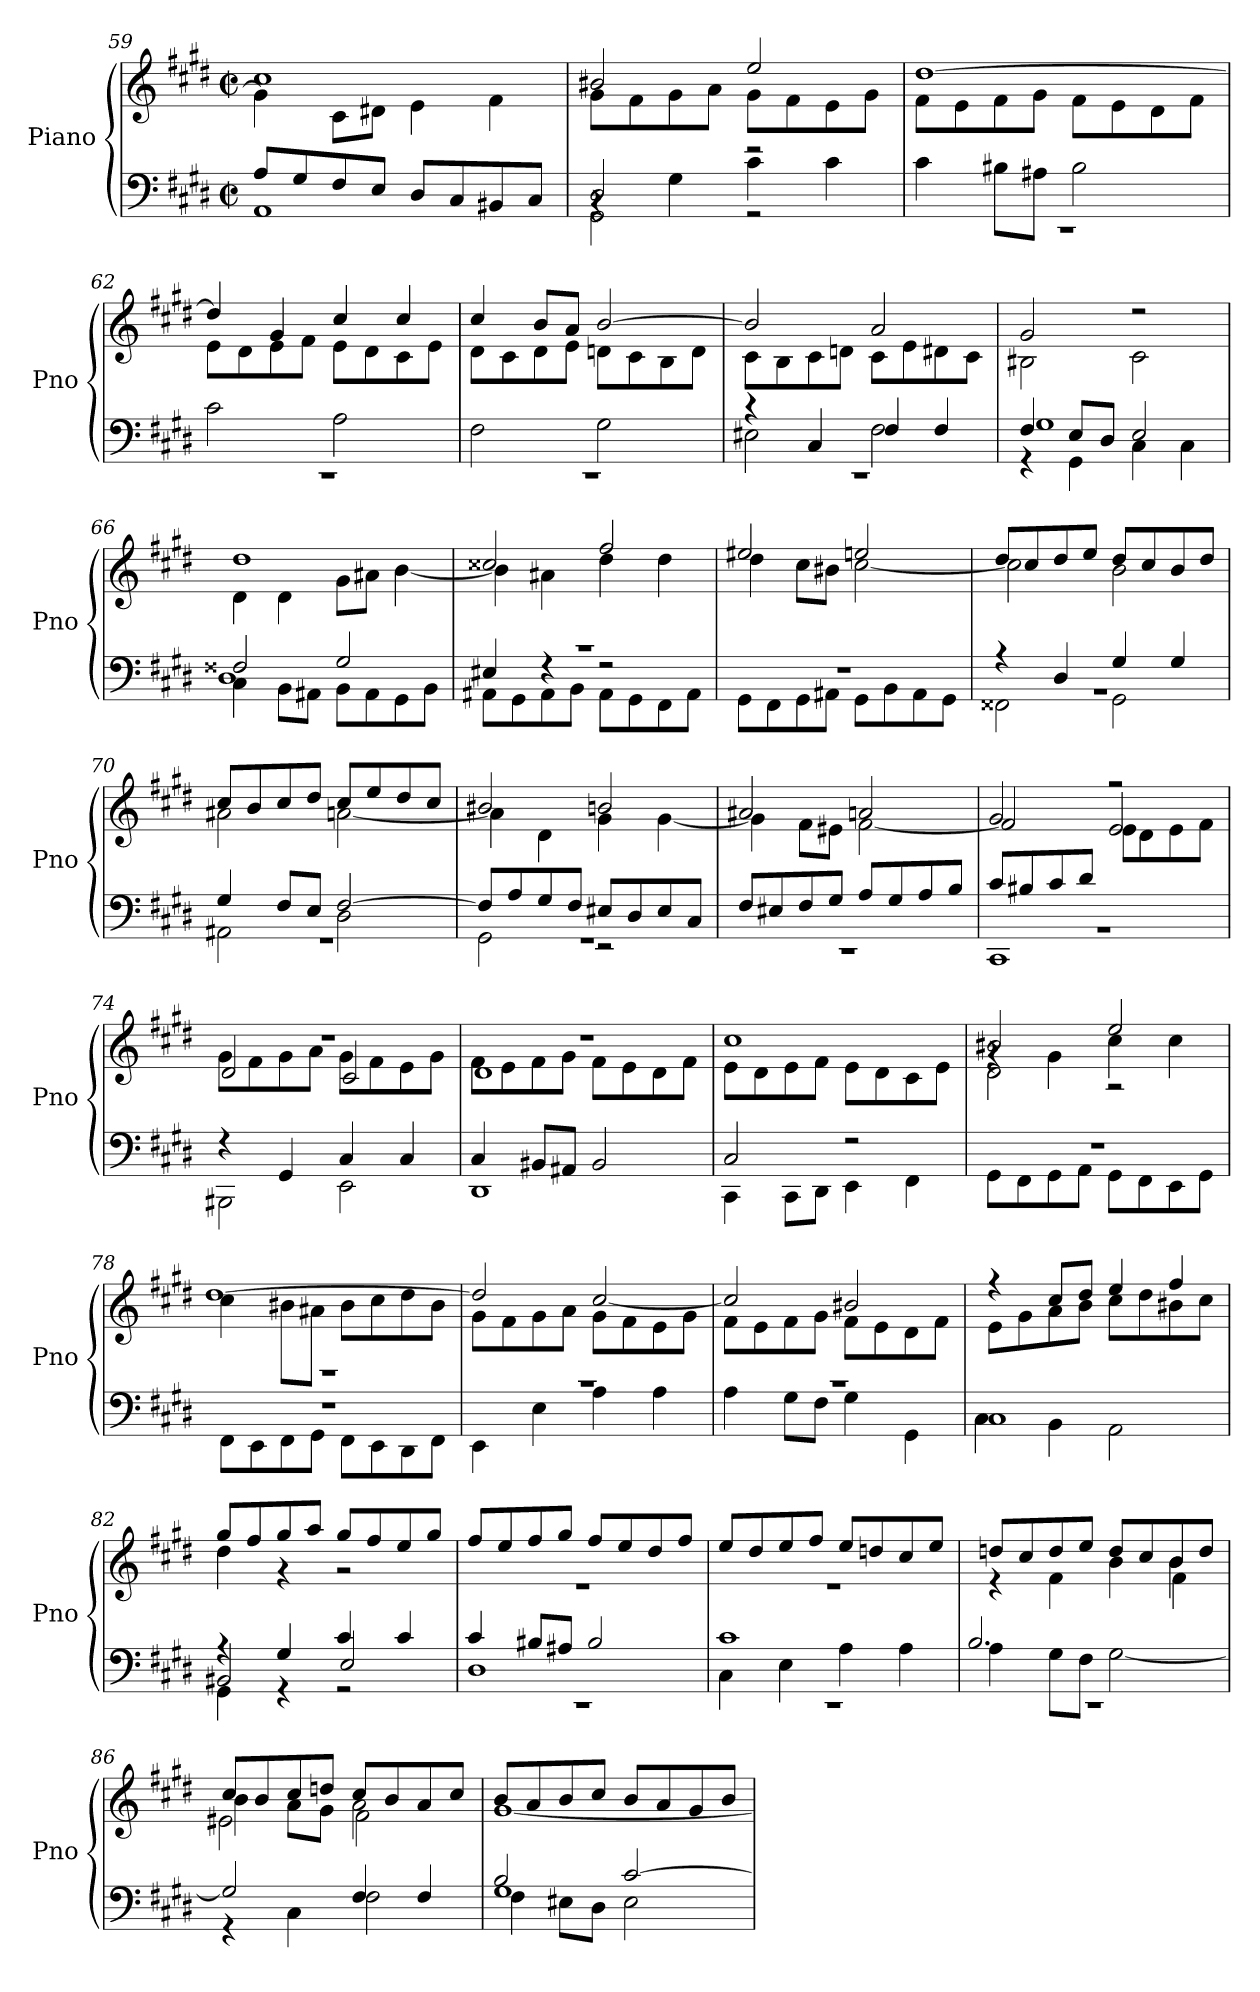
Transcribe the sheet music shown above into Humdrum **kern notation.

**kern	**kern
*part1	*part1
*staff2	*staff1
*I"Piano	*
*I'Pno	*
*clefF4	*clefG2
*k[f#c#g#d#]	*k[f#c#g#d#]
*E:	*E:
*M2/2	*M2/2
*met(c|)	*met(c|)
=59	=59
*^	*^
8A/L	1AA	1cc#	4g#\]
8G#/	.	.	.
8F#/	.	.	8c#\L
8E/J	.	.	8d#X\J
8D#/L	.	.	4e\
8C#/	.	.	.
8BB#X/	.	.	4f#\
8C#/J	.	.	.
=60	=60	=60	=60
*	*^	*	*
2D#/	2GG#\	4rBB	2b#X/	8g#\L
.	.	.	.	8f#\
.	.	4G#\	.	8g#\
.	.	.	.	8a\J
2re	2rGG	4c#\	2ee/	8g#\L
.	.	.	.	8f#\
.	.	4c#\	.	8e\
.	.	.	.	8g#\J
*	*v	*v	*	*
!!LO:LB:g=z	!!
=61	=61	=61	=61
1rEE	4c#\	[1dd#	8f#\L
.	.	.	8e\
.	8B#X\L	.	8f#\
.	8A#X\J	.	8g#\J
.	2B#\	.	8f#\L
.	.	.	8e\
.	.	.	8d#\
.	.	.	8f#\J
=62	=62	=62	=62
1rEE	2c#\	4dd#/]	8e\L
.	.	.	8d#\
.	.	4g#/	8e\
.	.	.	8f#\J
.	2A\	4cc#/	8e\L
.	.	.	8d#\
.	.	4cc#/	8c#\
.	.	.	8e\J
=63	=63	=63	=63
1rEE	2F#\	4cc#/	8d#\L
.	.	.	8c#\
.	.	8b/L	8d#\
.	.	8a/J	8e\J
.	2G#\	[2b/	8dn\L
.	.	.	8c#\
.	.	.	8B\
.	.	.	8d\J
=64	=64	=64	=64
*	*^	*	*
1rEE	2E#X\	4rc	2b/]	8c#\L
.	.	.	.	8B\
.	.	4C#/	.	8c#\
.	.	.	.	8dn\J
.	2F#\	4F#/	2a/	8c#\L
.	.	.	.	8e\
.	.	4F#/	.	8d#X\
.	.	.	.	8c#\J
=65	=65	=65	=65	=65
4F#/	4rGG	1G#	2g#/	2B#X\
8E/L	4GG#\	.	.	.
8D#/J	.	.	.	.
2E/	4C#\	.	2rdd	2c#\
.	4C#\	.	.	.
!!LO:PB:g=z	!!
=66	=66	=66	=66	=66
2F##X/	4C#\	1D#	1dd#	4d#\
.	8BB\L	.	.	4d#\
.	8AA#X\J	.	.	.
2G#/	8BB\L	.	.	8g#\L
.	8AA#\	.	.	8a#X\J
.	8GG#\	.	.	[4b\
.	8BB\J	.	.	.
=67	=67	=67	=67	=67
1rc	8AA#X\L	4E#X/	2cc##X/	4b\]
.	8GG#\	.	.	.
.	8AA#\	4rF	.	4a#X\
.	8BB\J	.	.	.
.	8AA#\L	2rF	2ff#/	4dd#\
.	8GG#\	.	.	.
.	8FF#\	.	.	4dd#\
.	8AA#\J	.	.	.
*	*v	*v	*	*
=68	=68	=68	=68
1rF	8GG#\L	2ee#X/	4dd#\
.	8FF#\	.	.
.	8GG#\	.	8cc#\L
.	8AA#X\J	.	8b#X\J
.	8GG#\L	2een/	[2cc#\
.	8BB\	.	.
.	8AA#\	.	.
.	8GG#\J	.	.
=69	=69	=69	=69
*	*^	*	*
1rBB	2FF##X\	4rA	8dd#/L	2cc#\]
.	.	.	8cc#/	.
.	.	4D#/	8dd#/	.
.	.	.	8ee/J	.
.	2GG#\	4G#/	8dd#/L	2b\
.	.	.	8cc#/	.
.	.	4G#/	8b/	.
.	.	.	8dd#/J	.
=70	=70	=70	=70	=70
1rGG	2AA#X\	4G#/	8cc#/L	2a#X\
.	.	.	8b/	.
.	.	8F#/L	8cc#/	.
.	.	8E/J	8dd#/J	.
.	2D#\	[2F#/	8cc#/L	[2an\
.	.	.	8ee/	.
.	.	.	8dd#/	.
.	.	.	8cc#/J	.
!!LO:LB:g=z	!!
=71	=71	=71	=71	=71
1rGG	2GG#\	8F#/L]	2b#X/	4a\]
.	.	8A/	.	.
.	.	8G#/	.	4d#\
.	.	8F#/J	.	.
.	2rEE	8E#X/L	2bn/	4g#\
.	.	8D#/	.	.
.	.	8E#/	.	[4g#\
.	.	8C#/J	.	.
*	*v	*v	*	*
=72	=72	=72	=72
1rEE	8F#/L	2a#X/	4g#\]
.	8E#X/	.	.
.	8F#/	.	8f#\L
.	8G#/J	.	8e#X\J
.	8A/L	2an/	[2f#\
.	8G#/	.	.
.	8A/	.	.
.	8B/J	.	.
=73	=73	=73	=73
*	*^	*	*^
8c#/L	1rBB	1CC#	2g#/	2f#/]	2ryy
8B#X/	.	.	.	.	.
8c#/	.	.	.	.	.
8d#/J	.	.	.	.	.
2ryy	.	.	2rff	2e/	8e\L
.	.	.	.	.	8d#\
.	.	.	.	.	8e\
.	.	.	.	.	8f#\J
*	*v	*v	*	*	*
=74	=74	=74	=74	=74
4rF	2BBB#X\	1rdd	8g#\L	2d#/
.	.	.	8f#\	.
4GG#/	.	.	8g#\	.
.	.	.	8a\J	.
4C#/	2EE\	.	8g#\L	2c#/
.	.	.	8f#\	.
4C#/	.	.	8e\	.
.	.	.	8g#\J	.
=75	=75	=75	=75	=75
4C#/	1DD#	1rdd	8f#\L	1d#
.	.	.	8e\	.
8BB#X/L	.	.	8f#\	.
8AA#X/J	.	.	8g#\J	.
2BB#/	.	.	8f#\L	.
.	.	.	8e\	.
.	.	.	8d#\	.
.	.	.	8f#\J	.
*	*	*	*v	*v
!!LO:LB:g=z
=76	=76	=76	=76
2C#/	4CC#\	1cc#	8e\L
.	.	.	8d#\
.	8CC#\L	.	8e\
.	8DD#\J	.	8f#\J
2rF	4EE\	.	8e\L
.	.	.	8d#\
.	4FF#\	.	8c#\
.	.	.	8e\J
=77	=77	=77	=77
*	*	*	*^
1rF	8GG#\L	2b#X/	2d#\	4rg
.	8FF#\	.	.	.
.	8GG#\	.	.	4g#\
.	8AA\J	.	.	.
.	8GG#\L	2ee/	2rA	4cc#\
.	8FF#\	.	.	.
.	8EE\	.	.	4cc#\
.	8GG#\J	.	.	.
=78	=78	=78	=78	=78
1rF	8FF#\L	1rD	4cc#\	[1dd#
.	8EE\	.	.	.
.	8FF#\	.	8b#X\L	.
.	8GG#\J	.	8a#X\J	.
.	8FF#\L	.	8b#\L	.
.	8EE\	.	8cc#\	.
.	8DD#\	.	8dd#\	.
.	8FF#\J	.	8b#\J	.
*	*	*	*v	*v
=79	=79	=79	=79
1rc	4EE\	8g#\L	2dd#/]
.	.	8f#\	.
.	4E\	8g#\	.
.	.	8a\J	.
.	4A\	8g#\L	[2cc#/
.	.	8f#\	.
.	4A\	8e\	.
.	.	8g#\J	.
=80	=80	=80	=80
1rc	4A\	8f#\L	2cc#/]
.	.	8e\	.
.	8G#\L	8f#\	.
.	8F#\J	8g#\J	.
.	4G#\	8f#\L	2b#X/
.	.	8e\	.
.	4GG#\	8d#\	.
.	.	8f#\J	.
!!LO:LB:g=z	!!
=81	=81	=81	=81
1C#	4C#\	4rff	8e\L
.	.	.	8g#\
.	4BB\	8cc#/L	8a\
.	.	8dd#/J	8b\J
.	2AA\	4ee/	8cc#\L
.	.	.	8dd#\
.	.	4ff#/	8b#X\
.	.	.	8cc#\J
=82	=82	=82	=82
*	*^	*	*
4rA	4GG#\	2BB#X/	8gg#/L	4dd#\
.	.	.	8ff#/	.
4G#/	4rGG	.	8gg#/	4rg
.	.	.	8aa/J	.
4c#/	2rGG	2E/	8gg#/L	2rg
.	.	.	8ff#/	.
4c#/	.	.	8ee/	.
.	.	.	8gg#/J	.
=83	=83	=83	=83	=83
1rEE	1D#	4c#/	1re	8ff#/L
.	.	.	.	8ee/
.	.	8B#X/L	.	8ff#/
.	.	8A#X/J	.	8gg#/J
.	.	2B#/	.	8ff#/L
.	.	.	.	8ee/
.	.	.	.	8dd#/
.	.	.	.	8ff#/J
=84	=84	=84	=84	=84
1rEE	4C#\	1c#	1re	8ee/L
.	.	.	.	8dd#/
.	4E\	.	.	8ee/
.	.	.	.	8ff#/J
.	4A\	.	.	8ee/L
.	.	.	.	8ddn/
.	4A\	.	.	8cc#/
.	.	.	.	8ee/J
=85	=85	=85	=85	=85
*	*	*	*	*^
1rEE	4A\	2.B/	8ddn/L	4re	2.ryy
.	.	.	8cc#/	.	.
.	8G#\L	.	8dd/	4f#\	.
.	8F#\J	.	8ee/J	.	.
.	[2G#\	.	8dd/L	4b\	.
.	.	.	8cc#/	.	.
.	.	4ryy	8b/	4b\	4f#\
.	.	.	8dd/J	.	.
*	*v	*v	*	*	*
!!LO:LB:g=z	!!	!!
=86	=86	=86	=86	=86
4rGG	2G#/]	8cc#/L	4b\	2e#X\
.	.	8b/	.	.
4C#\	.	8cc#/	8a\L	.
.	.	8ddn/J	8g#\J	.
4F#/	2F#\	8cc#/L	2a\	2f#\
.	.	8b/	.	.
4F#/	.	8a/	.	.
.	.	8cc#/J	.	.
*	*	*	*v	*v
=87	=87	=87	=87
*	*^	*	*
2B/	1G#	4F#\	8b/L	[1g#
.	.	.	8a/	.
.	.	8E#X\L	8b/	.
.	.	8D#\J	8cc#/J	.
[2c#/	.	2E#\	8b/L	.
.	.	.	8a/	.
.	.	.	8g#/	.
.	.	.	8b/J	.
*v	*v	*v	*	*
*	*v	*v
=	=
*-	*-
